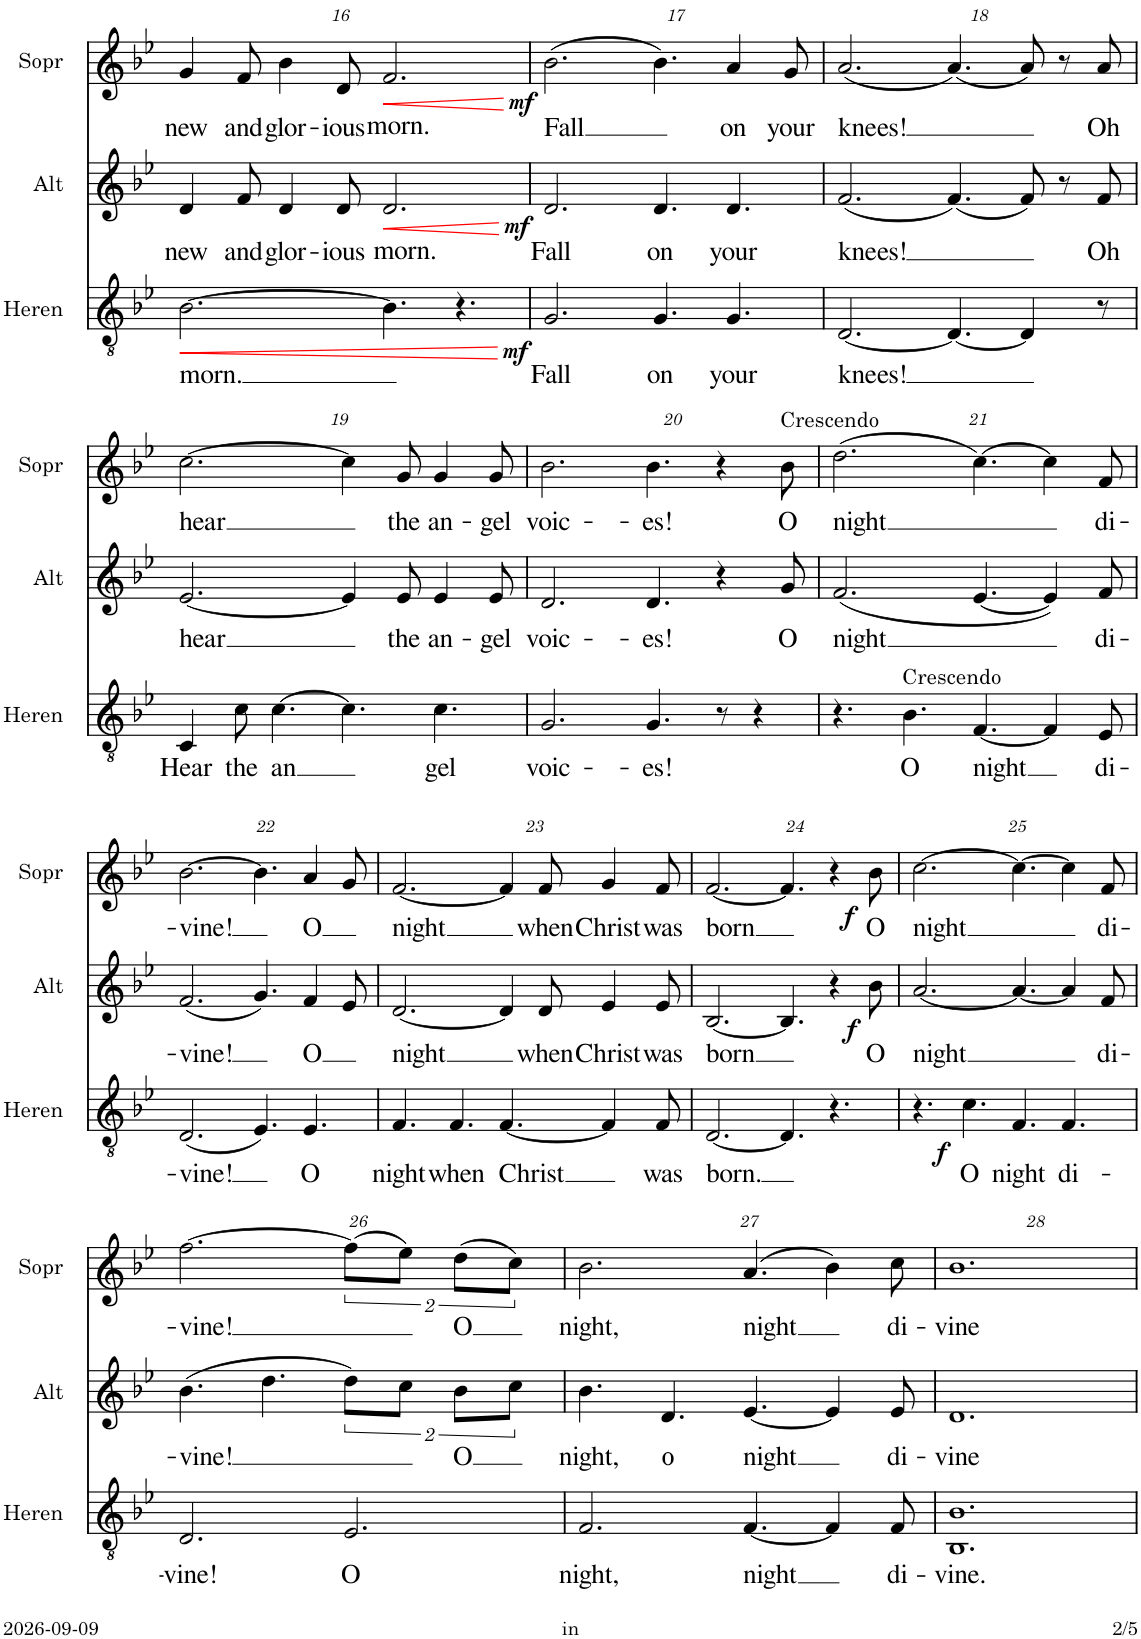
**kern	**text	**dynam	**kern	**text	**dynam	**kern	**text	**dynam	**kern	**text	**dynam
*part4	*part4	*part4	*part3	*part3	*part3	*part2	*part2	*part2	*part1	*part1	*part1
*staff4	*staff4	*staff4	*staff3	*staff3	*staff3	*staff2	*staff2	*staff2	*staff1	*staff1	*staff1
*I"Bas	*	*	*I"Heren	*	*	*I"Alt	*	*	*I"Sopraan	*	*
*I'Bs.	*	*	*I'Heren	*	*	*I'Alt	*	*	*I'Sopr	*	*
!!LO:PB:g=z
*clefF4	*	*	*clefGv2	*	*	*clefG2	*	*	*clefG2	*	*
*k[b-e-]	*	*	*k[b-e-]	*	*	*k[b-e-]	*	*	*k[b-e-]	*	*
*M12/8	*	*	*M12/8	*	*	*M12/8	*	*	*M12/8	*	*
=16	=16	=16	=16	=16	=16	=16	=16	=16	=16	=16	=16
!	!	!LO:HP:b	!	!LO:LY:b	!LO:HP:b	!	!LO:LY:b	!	!	!LO:LY:b	!
[2.B-	morn.	<	[2.B-\	morn.	<	4d/	new	.	4g/	new	.
!	!	!	!	!	!	!	!LO:LY:b	!	!	!LO:LY:b	!
.	.	.	.	.	.	8f/	and	.	8f/	and	.
!	!	!	!	!	!	!	!LO:LY:b	!	!	!LO:LY:b	!
.	.	.	.	.	.	4d/	glor-	.	4b-\	glor-	.
!	!	!	!	!	!	!	!LO:LY:b	!	!	!LO:LY:b	!
.	.	.	.	.	.	8d/	-ious	.	8d/	-ious	.
!	!	!	!	!	!	!	!LO:LY:b	!LO:HP:b	!	!LO:LY:b	!LO:HP:b
4.B-]	.	.	4.B-\]	.	.	2.d/	morn.	<	2.f/	morn.	<
!LO:N:vis=4	!	!	!	!	!	!	!	!	!	!	!
4.r	.	.	4.r	.	.	.	.	.	.	.	.
.	.	[	.	.	[	.	.	[	.	.	[
=17	=17	=17	=17	=17	=17	=17	=17	=17	=17	=17	=17
!	!	!LO:DY:b	!	!LO:LY:b	!LO:DY:b	!	!LO:LY:b	!LO:DY:b	!	!LO:LY:b	!LO:DY:b
2.G	Fall	mf	2.G/	Fall	mf	2.d/	Fall	mf	(2.b-\	Fall	mf
!	!	!	!	!LO:LY:b	!	!	!LO:LY:b	!	!	!	!
4.G	on	.	4.G/	on	.	4.d/	on	.	4.b-\)	.	.
!	!	!	!	!LO:LY:b	!	!	!LO:LY:b	!	!	!LO:LY:b	!
4.G	your	.	4.G/	your	.	4.d/	your	.	4a/	on	.
!	!	!	!	!	!	!	!	!	!	!LO:LY:b	!
.	.	.	.	.	.	.	.	.	8g/	your	.
=18	=18	=18	=18	=18	=18	=18	=18	=18	=18	=18	=18
!	!	!	!	!LO:LY:b	!	!	!LO:LY:b	!	!	!LO:LY:b	!
[2.D	knees!	.	[2.D/	knees!	.	(2.f/	knees!	.	(2.a/	knees!	.
4.D_	.	.	4.D/_	.	.	(4.f/)	.	.	(4.a/)	.	.
4D]	.	.	4D/]	.	.	8f/)	.	.	8a/)	.	.
.	.	.	.	.	.	8r	.	.	8r	.	.
!	!	!	!	!	!	!	!LO:LY:b	!	!	!LO:LY:b	!
8r	.	.	8r	.	.	8f/	Oh	.	8a/	Oh	.
!!LO:LB:g=z
=19	=19	=19	=19	=19	=19	=19	=19	=19	=19	=19	=19
!	!	!	!	!LO:LY:b	!	!	!LO:LY:b	!	!	!LO:LY:b	!
4C	Hear	.	4C/	Hear	.	[2.e-/	hear	.	[2.cc\	hear	.
!	!	!	!	!LO:LY:b	!	!	!	!	!	!	!
8c	the	.	8c\	the	.	.	.	.	.	.	.
!	!	!	!	!LO:LY:b	!	!	!	!	!	!	!
[4.c	an	.	[4.c\	an	.	.	.	.	.	.	.
4.c]	.	.	4.c\]	.	.	4e-/]	.	.	4cc\]	.	.
!	!	!	!	!	!	!	!LO:LY:b	!	!	!LO:LY:b	!
.	.	.	.	.	.	8e-/	the	.	8g/	the	.
!	!	!	!	!LO:LY:b	!	!	!LO:LY:b	!	!	!LO:LY:b	!
4.c	gel	.	4.c\	gel	.	4e-/	an-	.	4g/	an-	.
!	!	!	!	!	!	!	!LO:LY:b	!	!	!LO:LY:b	!
.	.	.	.	.	.	8e-/	-gel	.	8g/	-gel	.
=20	=20	=20	=20	=20	=20	=20	=20	=20	=20	=20	=20
!	!	!	!	!LO:LY:b	!	!	!LO:LY:b	!	!	!LO:LY:b	!
2.G	voic	.	2.G/	voic-	.	2.d/	voic-	.	2.b-\	voic-	.
!	!	!	!	!LO:LY:b	!	!	!LO:LY:b	!	!	!LO:LY:b	!
4.G	es!	.	4.G/	-es!	.	4.d/	-es!	.	4.b-\	-es!	.
8r	.	.	8r	.	.	4r	.	.	4r	.	.
4r	.	.	4r	.	.	.	.	.	.	.	.
!	!	!	!	!	!	!	!	!	!LO:TX:a:t=Crescendo	!	!
!	!	!	!	!	!	!	!LO:LY:b	!	!	!LO:LY:b	!
.	.	.	.	.	.	8g/	O	.	8b-\	O	.
=21	=21	=21	=21	=21	=21	=21	=21	=21	=21	=21	=21
!LO:N:vis=4	!	!	!	!	!	!	!LO:LY:b	!	!	!LO:LY:b	!
4.r	.	.	4.r	.	.	(2.f/	night	.	(2.dd\	night	.
!	!	!	!LO:TX:a:t=Crescendo	!	!	!	!	!	!	!	!
!LO:TX:a:t=Crescendo	!	!	!	!	!	!	!	!	!	!	!
!	!	!	!	!LO:LY:b	!	!	!	!	!	!	!
4.B-	O	.	4.B-\	O	.	.	.	.	.	.	.
!	!	!	!	!LO:LY:b	!	!	!	!	!	!	!
(4.F	night	.	[4.F/	night	.	[4.e-/	.	.	[4.cc\)	.	.
4F)	.	.	4F/]	.	.	4e-/])	.	.	4cc\]	.	.
!	!	!	!	!LO:LY:b	!	!	!LO:LY:b	!	!	!LO:LY:b	!
8E-	di-	.	8E-/	di-	.	8f/	di-	.	8f/	di-	.
!!LO:LB:g=z
=22	=22	=22	=22	=22	=22	=22	=22	=22	=22	=22	=22
!	!	!	!	!LO:LY:b	!	!	!LO:LY:b	!	!	!LO:LY:b	!
(2.D	-vine!	.	(2.D/	-vine!	.	(2.f/	-vine!	.	[2.b-\	-vine!	.
4.E-)	.	.	4.E-/)	.	.	4.g/)	.	.	4.b-\]	.	.
!	!	!	!	!LO:LY:b	!	!	!LO:LY:b	!	!	!LO:LY:b	!
4.E-	O	.	4.E-/	O	.	4f/	O	.	4a/	O	.
.	.	.	.	.	.	8e-/	.	.	8g/	.	.
=23	=23	=23	=23	=23	=23	=23	=23	=23	=23	=23	=23
!	!	!	!	!LO:LY:b	!	!	!LO:LY:b	!	!	!LO:LY:b	!
4.F	night	.	4.F/	night	.	[2.d/	night	.	[2.f/	night	.
!	!	!	!	!LO:LY:b	!	!	!	!	!	!	!
4.F	when	.	4.F/	when	.	.	.	.	.	.	.
!	!	!	!	!LO:LY:b	!	!	!	!	!	!	!
[4.F	Christ	.	[4.F/	Christ	.	4d/]	.	.	4f/]	.	.
!	!	!	!	!	!	!	!LO:LY:b	!	!	!LO:LY:b	!
.	.	.	.	.	.	8d/	when	.	8f/	when	.
!	!	!	!	!	!	!	!LO:LY:b	!	!	!LO:LY:b	!
4F]	.	.	4F/]	.	.	4e-/	Christ	.	4g/	Christ	.
!	!	!	!	!LO:LY:b	!	!	!LO:LY:b	!	!	!LO:LY:b	!
8F	was	.	8F/	was	.	8e-/	was	.	8f/	was	.
=24	=24	=24	=24	=24	=24	=24	=24	=24	=24	=24	=24
!	!	!	!	!LO:LY:b	!	!	!LO:LY:b	!	!	!LO:LY:b	!
[2.D	born.	.	[2.D/	born.	.	[2.B-/	born	.	[2.f/	born	.
4.D]	.	.	4.D/]	.	.	4.B-/]	.	.	4.f/]	.	.
!LO:N:vis=4	!	!	!	!	!	!	!	!	!	!	!
4.r	.	.	4.r	.	.	4r	.	.	4r	.	.
!	!	!	!	!	!	!	!LO:LY:b	!LO:DY:b	!	!LO:LY:b	!LO:DY:b
.	.	.	.	.	.	8b-\	O	f	8b-\	O	f
=25	=25	=25	=25	=25	=25	=25	=25	=25	=25	=25	=25
!LO:N:vis=4	!	!	!	!	!	!	!LO:LY:b	!	!	!LO:LY:b	!
4.r	.	.	4.r	.	.	[2.a/	night	.	[2.cc\	night	.
!	!	!LO:DY:b	!	!LO:LY:b	!LO:DY:b	!	!	!	!	!	!
4.c	O	f	4.c\	O	f	.	.	.	.	.	.
!	!	!	!	!LO:LY:b	!	!	!	!	!	!	!
4.F	night	.	4.F/	night	.	4.a/_	.	.	4.cc\_	.	.
!	!	!	!	!LO:LY:b	!	!	!	!	!	!	!
4.F	di-	.	4.F/	di-	.	4a/]	.	.	4cc\]	.	.
!	!	!	!	!	!	!	!LO:LY:b	!	!	!LO:LY:b	!
.	.	.	.	.	.	8f/	di-	.	8f/	di-	.
!!LO:LB:g=z
=26	=26	=26	=26	=26	=26	=26	=26	=26	=26	=26	=26
!	!	!	!	!LO:LY:b	!	!	!LO:LY:b	!	!	!LO:LY:b	!
2.D	-vine!	.	2.D/	-vine!	.	(4.b-\	-vine!	.	[2.ff\	-vine!	.
.	.	.	.	.	.	4.dd\	.	.	.	.	.
!	!	!	!	!LO:LY:b	!	!	!	!	!	!	!
2.E-	O	.	2.E-/	O	.	16%3dd\L)	.	.	(16%3ff\L]	.	.
.	.	.	.	.	.	16%3cc\J	.	.	16%3ee-\J)	.	.
!	!	!	!	!	!	!	!LO:LY:b	!	!	!LO:LY:b	!
.	.	.	.	.	.	16%3b-\L	O	.	(16%3dd\L	O	.
.	.	.	.	.	.	16%3cc\J	.	.	16%3cc\J)	.	.
=27	=27	=27	=27	=27	=27	=27	=27	=27	=27	=27	=27
!	!	!	!	!LO:LY:b	!	!	!LO:LY:b	!	!	!LO:LY:b	!
2.F	night,	.	2.F/	night,	.	4.b-\	night,	.	2.b-\	night,	.
!	!	!	!	!	!	!	!LO:LY:b	!	!	!	!
.	.	.	.	.	.	4.d/	o	.	.	.	.
!	!	!	!	!LO:LY:b	!	!	!LO:LY:b	!	!	!LO:LY:b	!
[4.F	night	.	[4.F/	night	.	[4.e-/	night	.	(4.a/	night	.
4F]	.	.	4F/]	.	.	4e-/]	.	.	4b-\)	.	.
!	!	!	!	!LO:LY:b	!	!	!LO:LY:b	!	!	!LO:LY:b	!
8F	di-	.	8F/	di-	.	8e-/	di-	.	8cc\	di-	.
=28	=28	=28	=28	=28	=28	=28	=28	=28	=28	=28	=28
!	!	!	!	!LO:LY:b	!	!	!LO:LY:b	!	!	!LO:LY:b	!
1.BB-	-vine.	.	1.BB- 1.B-	-vine.	.	1.d	-vine	.	1.b-	-vine	.
=	=	=	=	=	=	=	=	=	=	=	=
*-	*-	*-	*-	*-	*-	*-	*-	*-	*-	*-	*-
